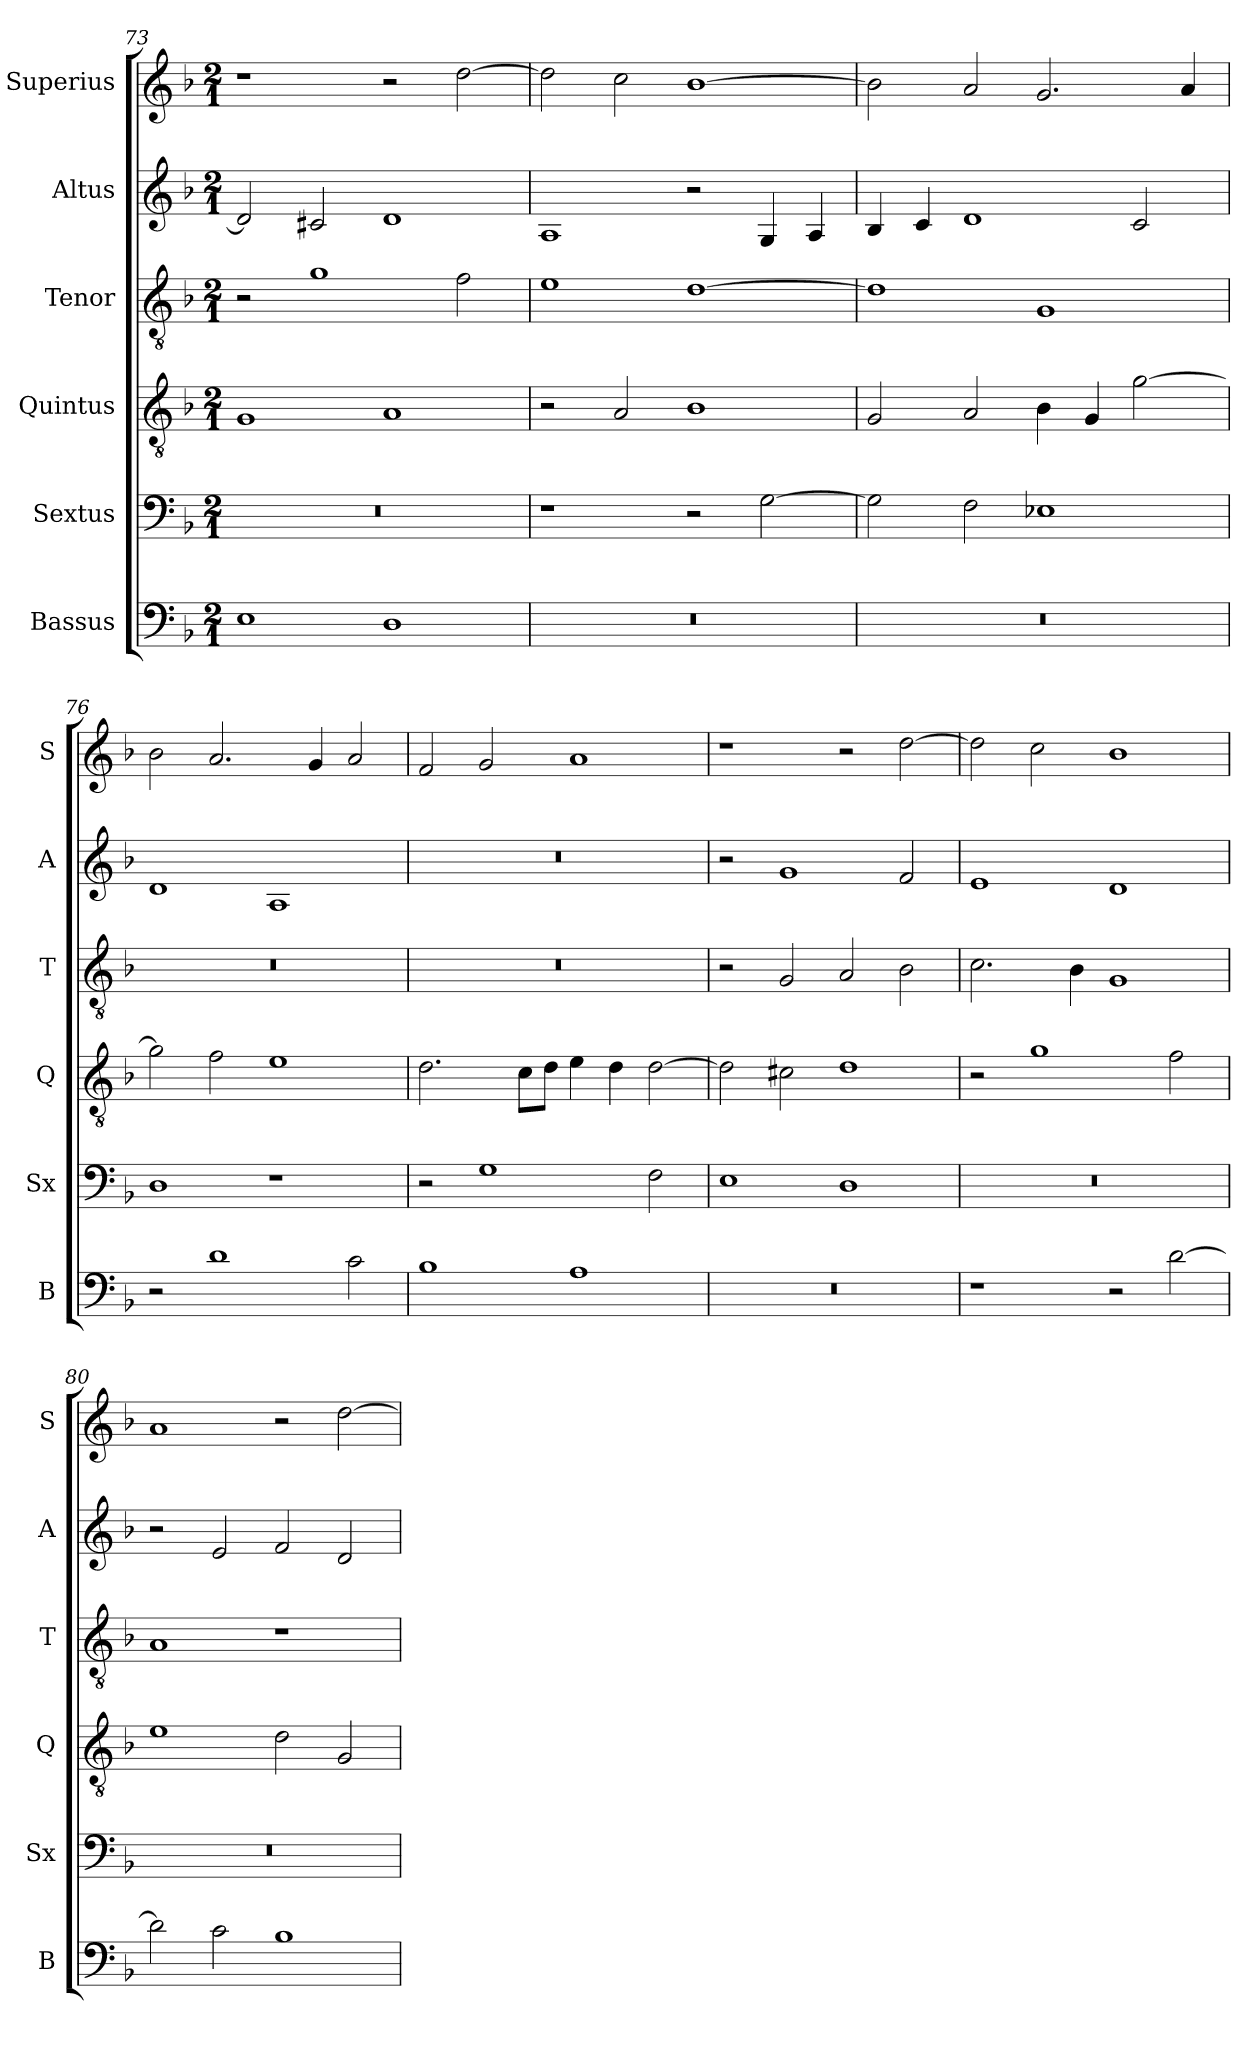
**kern	**kern	**kern	**kern	**kern	**kern
*part6	*part5	*part4	*part3	*part2	*part1
*staff6	*staff5	*staff4	*staff3	*staff2	*staff1
*I"Bassus	*I"Sextus	*I"Quintus	*I"Tenor	*I"Altus	*I"Superius
*I'B	*I'Sx	*I'Q	*I'T	*I'A	*I'S
*clefF4	*clefF4	*clefGv2	*clefGv2	*clefG2	*clefG2
*k[b-]	*k[b-]	*k[b-]	*k[b-]	*k[b-]	*k[b-]
*M2/1	*M2/1	*M2/1	*M2/1	*M2/1	*M2/1
=73	=73	=73	=73	=73	=73
1E	0r	1G	2r	2d/]	1r
.	.	.	1g	2c#X/	.
1D	.	1A	.	1d	2r
.	.	.	2f\	.	[2dd\
=74	=74	=74	=74	=74	=74
0r	1r	2r	1e	1A	2dd\]
.	.	2A/	.	.	2cc\
.	2r	1B-	[1d	2r	[1b-
.	[2G\	.	.	4G/	.
.	.	.	.	4A/	.
=75	=75	=75	=75	=75	=75
0r	2G\]	2G/	1d]	4B-/	2b-\]
.	.	.	.	4c/	.
.	2F\	2A/	.	1d	2a/
.	1E-X	4B-\	1G	.	2.g/
.	.	4G/	.	.	.
.	.	[2g\	.	2c/	.
.	.	.	.	.	4a/
=76	=76	=76	=76	=76	=76
2r	1D	2g\]	0r	1d	2b-\
1d	.	2f\	.	.	2.a/
.	1r	1e	.	1A	.
.	.	.	.	.	4g/
2c\	.	.	.	.	2a/
=77	=77	=77	=77	=77	=77
1B-	2r	2.d\	0r	0r	2f/
.	1G	.	.	.	2g/
.	.	8c\L	.	.	.
.	.	8d\J	.	.	.
1A	.	4e\	.	.	1a
.	.	4d\	.	.	.
.	2F\	[2d\	.	.	.
=78	=78	=78	=78	=78	=78
0r	1E	2d\]	2r	2r	1r
.	.	2c#X\	2G/	1g	.
.	1D	1d	2A/	.	2r
.	.	.	2B-\	2f/	[2dd\
=79	=79	=79	=79	=79	=79
1r	0r	2r	2.c\	1e	2dd\]
.	.	1g	.	.	2cc\
.	.	.	4B-\	.	.
2r	.	.	1G	1d	1b-
[2d\	.	2f\	.	.	.
=80	=80	=80	=80	=80	=80
2d\]	0r	1e	1A	2r	1a
2c\	.	.	.	2e/	.
1B-	.	2d\	1r	2f/	2r
.	.	2G/	.	2d/	[2dd\
=	=	=	=	=	=
*-	*-	*-	*-	*-	*-
